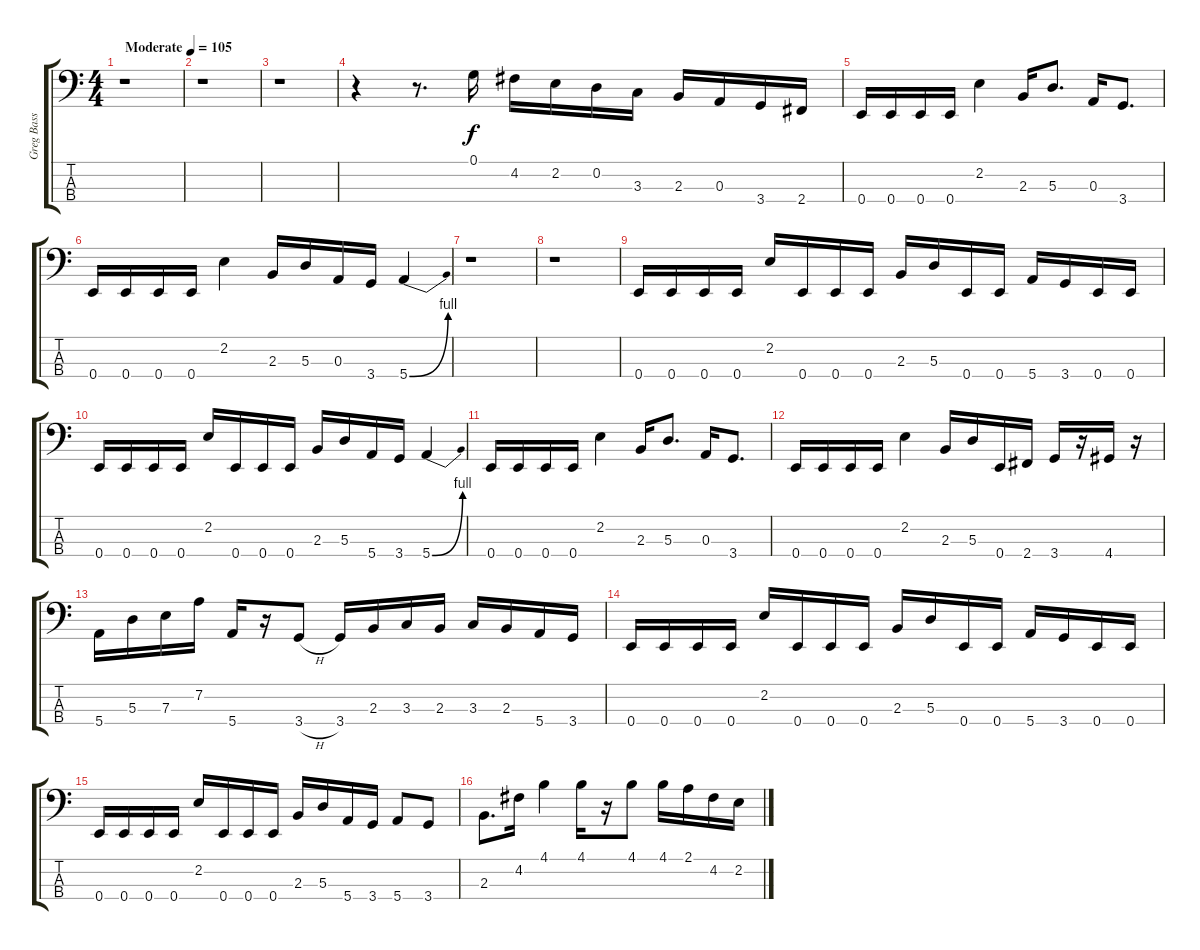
\track ("Greg Bass" "Greg Bass") {instrument electricbassfinger}
\staff {score tabs}
\tuning (G2 D2 A1 E1) {hide}
\ts (4 4)
\tempo (105 "Moderate")
\clef f4
\ks c
r.1{dy f instrument electricbassfinger} |
r.1 |
r.1 |
r.4 r.8{d} 0.1.16 4.2.16 2.2.16 0.2.16 3.3.16 2.3.16 0.3.16 3.4.16 2.4.16 |
0.4.16 0.4.16 0.4.16 0.4.16 2.2.4 2.3.16 5.3.8{d} 0.3.16 3.4.8{d} |
0.4.16 0.4.16 0.4.16 0.4.16 2.2.4 2.3.16 5.3.16 0.3.16 3.4.16 5.4{be (bend 0 0 60 4)}.4 |
r.1 |
r.1 |
0.4.16 0.4.16 0.4.16 0.4.16 2.2.16 0.4.16 0.4.16 0.4.16 2.3.16 5.3.16 0.4.16 0.4.16 5.4.16 3.4.16 0.4.16 0.4.16 |
0.4.16 0.4.16 0.4.16 0.4.16 2.2.16 0.4.16 0.4.16 0.4.16 2.3.16 5.3.16 5.4.16 3.4.16 5.4{be (bend 0 0 60 4)}.4 |
0.4.16 0.4.16 0.4.16 0.4.16 2.2.4 2.3.16 5.3.8{d} 0.3.16 3.4.8{d} |
0.4.16 0.4.16 0.4.16 0.4.16 2.2.4 2.3.16 5.3.16 0.4.16 2.4.16 3.4.16 r.16 4.4.16 r.16 |
5.4.16 5.3.16 7.3.16 7.2.16 5.4.16 r.16 3.4{h}.8 3.4.16 2.3.16 3.3.16 2.3.16 3.3.16 2.3.16 5.4.16 3.4.16 |
0.4.16 0.4.16 0.4.16 0.4.16 2.2.16 0.4.16 0.4.16 0.4.16 2.3.16 5.3.16 0.4.16 0.4.16 5.4.16 3.4.16 0.4.16 0.4.16 |
0.4.16 0.4.16 0.4.16 0.4.16 2.2.16 0.4.16 0.4.16 0.4.16 2.3.16 5.3.16 5.4.16 3.4.16 5.4.8 3.4.8 |
2.3.8{d} 4.2.16 4.1.4 4.1.16 r.16 4.1.8 4.1.16 2.1.16 4.2.16 2.2.16
